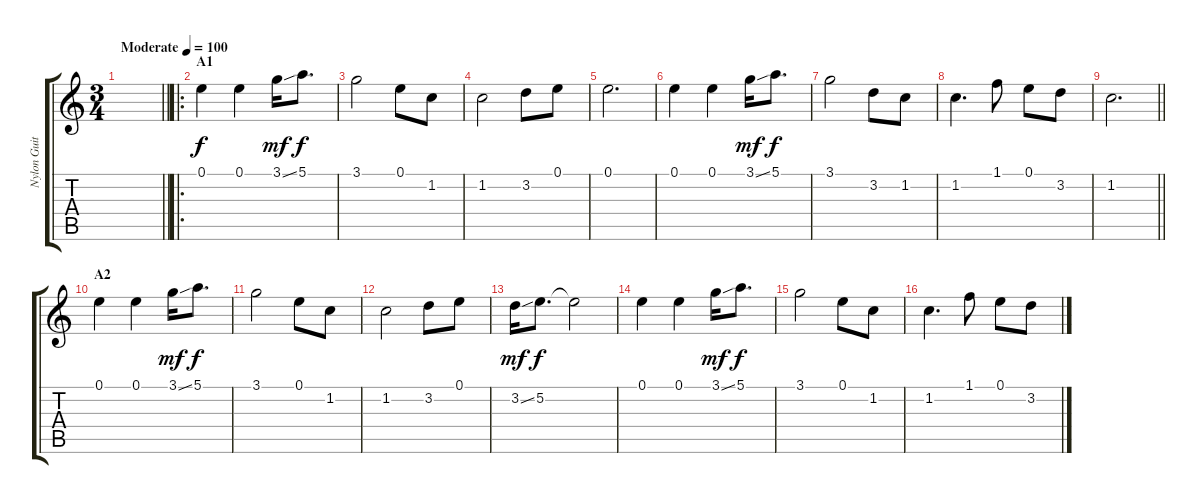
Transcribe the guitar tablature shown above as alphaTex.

\track ("Nylon Guitar" "Nylon Guit") {instrument acousticguitarnylon}
\staff {score tabs}
\tuning (E4 B3 G3 D3 A2 E2) {hide}
\ts (3 4)
\tempo (100 "Moderate")
\clef g2
\barLineRight lightlight
\ks c
|
\ro
\section ("" "A1")
0.1.4 0.1.4 3.1{ss}.16{dy mf} 5.1.8{d dy f} |
3.1.2 0.1.8 1.2.8 |
1.2.2 3.2.8 0.1.8 |
0.1.2{d} |
0.1.4 0.1.4 3.1{ss}.16{dy mf} 5.1.8{d dy f} |
3.1.2 3.2.8 1.2.8 |
1.2.4{d} 1.1.8 0.1.8 3.2.8 |
\barLineRight lightlight
1.2.2{d} |
\section ("" "A2")
0.1.4 0.1.4 3.1{ss}.16{dy mf} 5.1.8{d dy f} |
3.1.2 0.1.8 1.2.8 |
1.2.2 3.2.8 0.1.8 |
3.2{ss}.16{dy mf} 5.2.8{d dy f} 5.2{t}.2 |
0.1.4 0.1.4 3.1{ss}.16{dy mf} 5.1.8{d dy f} |
3.1.2 0.1.8 1.2.8 |
1.2.4{d} 1.1.8 0.1.8 3.2.8
